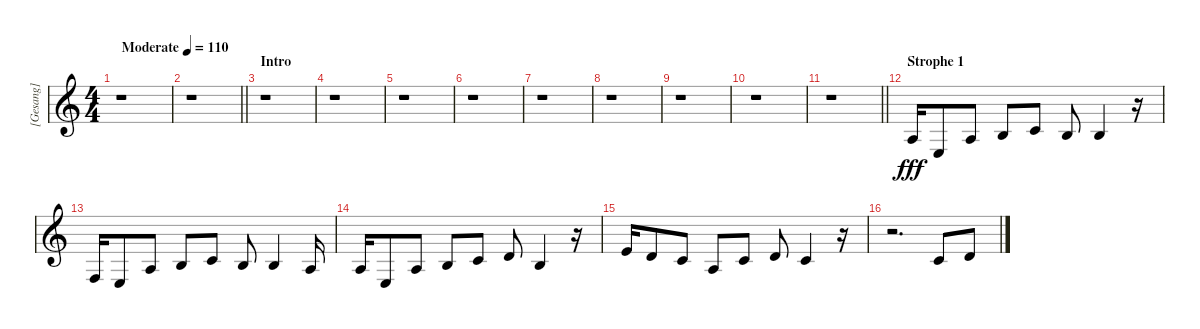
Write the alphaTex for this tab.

\track ("[Gesang]" "[Gesang]") {instrument tenorsax}
\staff {score}
\tuning (E4 B3 G3 D3 A2 E2) {hide}
\ts (4 4)
\tempo (110 "Moderate")
\clef g2
\ks c
r.1{dy fff instrument tenorsax} |
\barLineRight lightlight
r.1 |
\section ("" "Intro")
r.1 |
r.1 |
r.1 |
r.1 |
r.1 |
r.1 |
r.1 |
r.1 |
\barLineRight lightlight
r.1 |
\section ("" "Strophe 1")
2.3.16 2.4.8 2.3.8 4.3.8 5.3.8 4.3.8 4.3.4 r.16 |
3.4.16 2.4.8 2.3.8 4.3.8 5.3.8 4.3.8 4.3.4 2.3.16 |
2.3.16 2.4.8 2.3.8 4.3.8 5.3.8 7.3.8 4.3.4 r.16 |
9.3.16 7.3.8 5.3.8 2.3.8 5.3.8 7.3.8 5.3.4 r.16 |
r.2{d} 5.3.8 7.3.8
